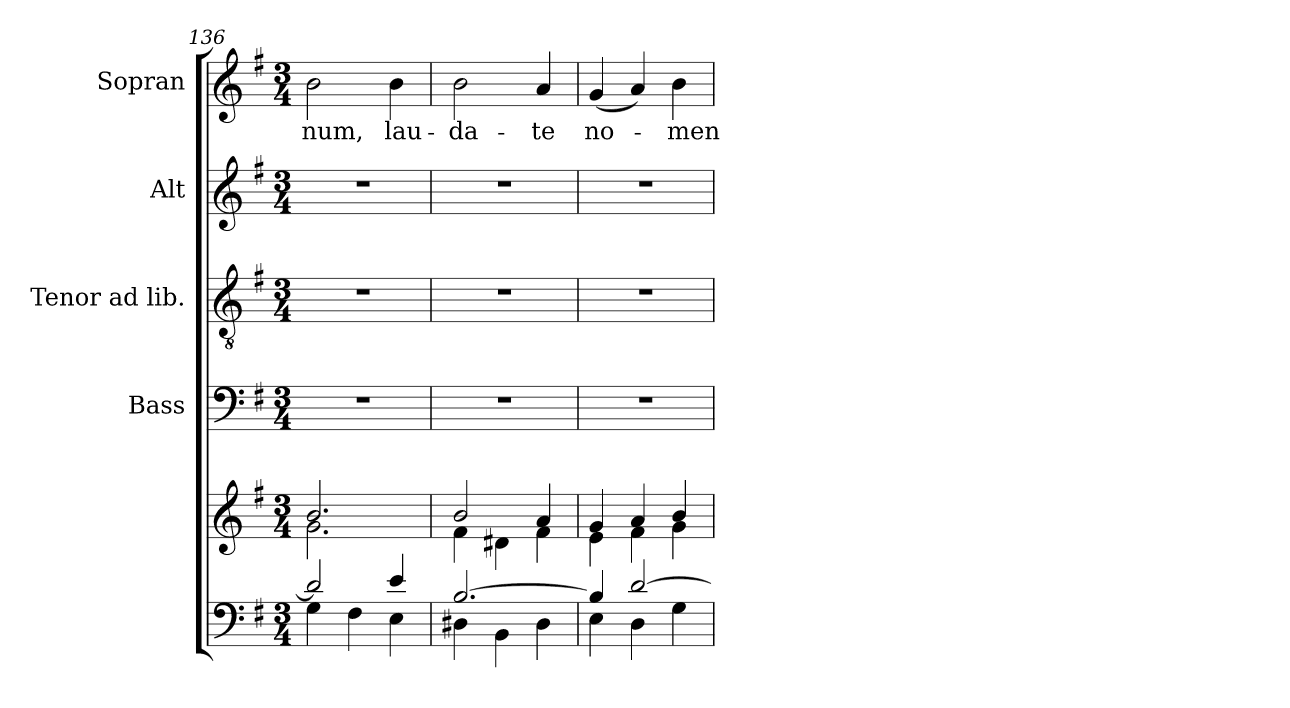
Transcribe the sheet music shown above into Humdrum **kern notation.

**kern	**kern	**kern	**kern	**kern	**kern	**text
*part5	*part5	*part4	*part3	*part2	*part1	*part1
*staff6	*staff5	*staff4	*staff3	*staff2	*staff1	*staff1
*	*	*I"Bass	*I"Tenor ad lib.	*I"Alt	*I"Sopran	*
*	*	*I'B.	*I'T.	*I'A.	*I'S.	*
*clefF4	*clefG2	*clefF4	*clefGv2	*clefG2	*clefG2	*
*k[f#]	*k[f#]	*k[f#]	*k[f#]	*k[f#]	*k[f#]	*
*G:	*G:	*G:	*G:	*G:	*G:	*
*M3/4	*M3/4	*M3/4	*M3/4	*M3/4	*M3/4	*
=136	=136	=136	=136	=136	=136	=136
*^	*^	*	*	*	*	*
!	!	!	!	!	!	!	!	!LO:LY:b
2d/]	4G\	2.b/	2.g\	2.r	2.r	2.r	2b\	-num,
.	4F#\	.	.	.	.	.	.	.
!	!	!	!	!	!	!	!	!LO:LY:b
4e/	4E\	.	.	.	.	.	4b\	lau-
=137	=137	=137	=137	=137	=137	=137	=137	=137
!	!	!	!	!	!	!	!	!LO:LY:b
[>2.B/	4D#X\	2b/	4f#\	2.r	2.r	2.r	2b\	-da-
.	4BB\	.	4d#X\	.	.	.	.	.
!	!	!	!	!	!	!	!	!LO:LY:b
.	4D#\	4a/	4f#\	.	.	.	4a/	-te
=138	=138	=138	=138	=138	=138	=138	=138	=138
!	!	!	!	!	!	!	!	!LO:LY:b
4B/]	4E\	4g/	4e\	2.r	2.r	2.r	(<4g/	no-
[>2d/	4D\	4a/	4f#\	.	.	.	4a/)	.
!	!	!	!	!	!	!	!	!LO:LY:b
.	4G\	4b/	4g\	.	.	.	4b\	-men
*v	*v	*	*	*	*	*	*	*
*	*v	*v	*	*	*	*	*
=	=	=	=	=	=	=
*-	*-	*-	*-	*-	*-	*-
